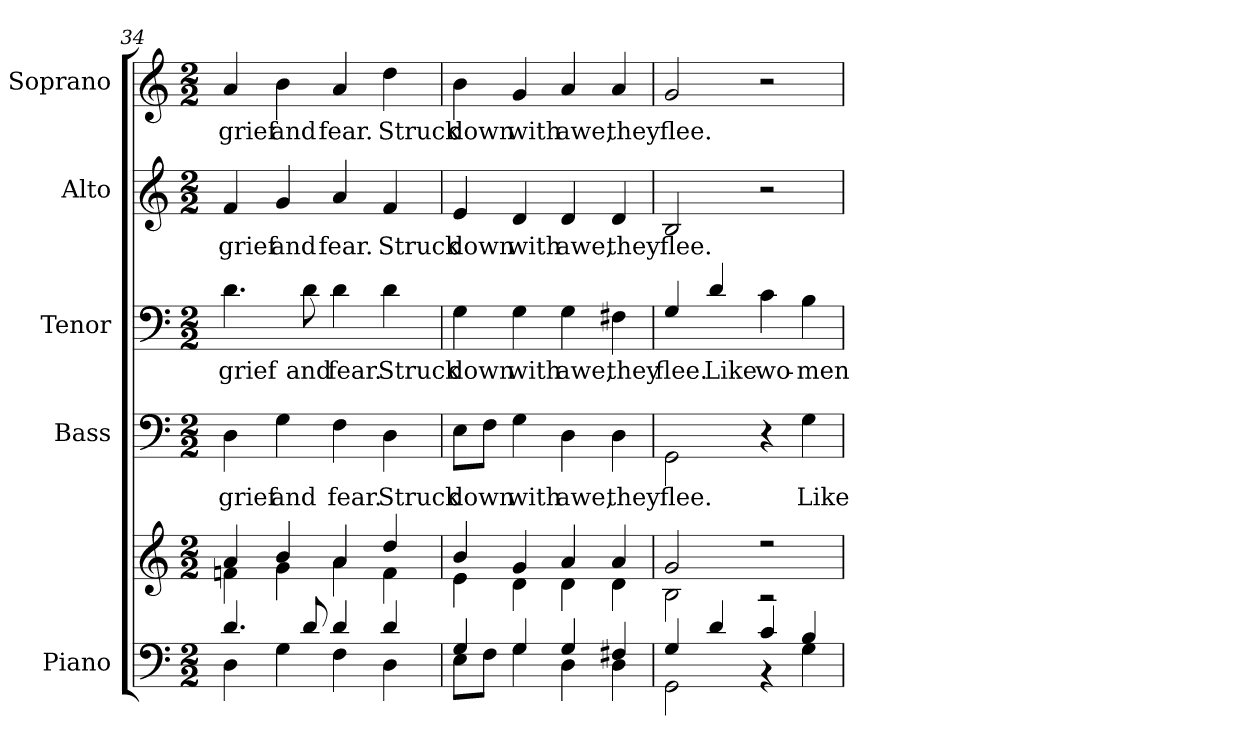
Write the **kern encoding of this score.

**kern	**kern	**kern	**text	**kern	**text	**kern	**text	**kern	**text
*part5	*part5	*part4	*part4	*part3	*part3	*part2	*part2	*part1	*part1
*staff6	*staff5	*staff4	*staff4	*staff3	*staff3	*staff2	*staff2	*staff1	*staff1
*I"Piano	*	*I"Bass	*	*I"Tenor	*	*I"Alto	*	*I"Soprano	*
*I'Pno.	*	*I'B.	*	*I'T.	*	*I'A.	*	*I'S.	*
*clefF4	*clefG2	*clefF4	*	*clefF4	*	*clefG2	*	*clefG2	*
*k[]	*k[]	*k[]	*	*k[]	*	*k[]	*	*k[]	*
*C:	*C:	*C:	*	*C:	*	*C:	*	*C:	*
*M2/2	*M2/2	*M2/2	*	*M2/2	*	*M2/2	*	*M2/2	*
=34	=34	=34	=34	=34	=34	=34	=34	=34	=34
*^	*^	*	*	*	*	*	*	*	*
!	!	!	!	!	!LO:LY:b:color=#000000	!	!	!	!	!	!
!	!	!	!	!	!	!	!LO:LY:b:color=#000000	!	!	!	!
!	!	!	!	!	!	!	!	!	!LO:LY:b:color=#000000	!	!
!	!	!	!	!	!	!	!	!	!	!	!LO:LY:b:color=#000000
4.di/	4Di\	4ai/	4fni\	4Di\	grief	4.di\	grief	4fi/	grief	4ai/	grief
!	!	!	!	!	!LO:LY:b:color=#000000	!	!	!	!	!	!
!	!	!	!	!	!	!	!	!	!LO:LY:b:color=#000000	!	!
!	!	!	!	!	!	!	!	!	!	!	!LO:LY:b:color=#000000
.	4Gi\	4bi/	4gi\	4Gi\	and	.	.	4gi/	and	4bi\	and
!	!	!	!	!	!	!	!LO:LY:b:color=#000000	!	!	!	!
8di/	.	.	.	.	.	8di\	and	.	.	.	.
!	!	!	!	!	!LO:LY:b:color=#000000	!	!	!	!	!	!
!	!	!	!	!	!	!	!LO:LY:b:color=#000000	!	!	!	!
!	!	!	!	!	!	!	!	!	!LO:LY:b:color=#000000	!	!
!	!	!	!	!	!	!	!	!	!	!	!LO:LY:b:color=#000000
4di/	4Fi\	4ai/	4ai\	4Fi\	fear.	4di\	fear.	4ai/	fear.	4ai/	fear.
!	!	!	!	!	!LO:LY:b:color=#000000	!	!	!	!	!	!
!	!	!	!	!	!	!	!LO:LY:b:color=#000000	!	!	!	!
!	!	!	!	!	!	!	!	!	!LO:LY:b:color=#000000	!	!
!	!	!	!	!	!	!	!	!	!	!	!LO:LY:b:color=#000000
4di/	4Di\	4ddi/	4fi\	4Di\	Struck	4di\	Struck	4fi/	Struck	4ddi\	Struck
!!LO:PB:g=z
=35	=35	=35	=35	=35	=35	=35	=35	=35	=35	=35	=35
!	!	!	!	!	!LO:LY:b:color=#000000	!	!	!	!	!	!
!	!	!	!	!	!	!	!LO:LY:b:color=#000000	!	!	!	!
!	!	!	!	!	!	!	!	!	!LO:LY:b:color=#000000	!	!
!	!	!	!	!	!	!	!	!	!	!	!LO:LY:b:color=#000000
4Gi/	8Ei\L	4bi/	4ei\	8Ei\L	down	4Gi\	down	4ei/	down	4bi\	down
.	8Fi\J	.	.	8Fi\J	.	.	.	.	.	.	.
!	!	!	!	!	!LO:LY:b:color=#000000	!	!	!	!	!	!
!	!	!	!	!	!	!	!LO:LY:b:color=#000000	!	!	!	!
!	!	!	!	!	!	!	!	!	!LO:LY:b:color=#000000	!	!
!	!	!	!	!	!	!	!	!	!	!	!LO:LY:b:color=#000000
4Gi/	4Gi\	4gi/	4di\	4Gi\	with	4Gi\	with	4di/	with	4gi/	with
!	!	!	!	!	!LO:LY:b:color=#000000	!	!	!	!	!	!
!	!	!	!	!	!	!	!LO:LY:b:color=#000000	!	!	!	!
!	!	!	!	!	!	!	!	!	!LO:LY:b:color=#000000	!	!
!	!	!	!	!	!	!	!	!	!	!	!LO:LY:b:color=#000000
4Gi/	4Di\	4ai/	4di\	4Di\	awe,	4Gi\	awe,	4di/	awe,	4ai/	awe,
!	!	!	!	!	!LO:LY:b:color=#000000	!	!	!	!	!	!
!	!	!	!	!	!	!	!LO:LY:b:color=#000000	!	!	!	!
!	!	!	!	!	!	!	!	!	!LO:LY:b:color=#000000	!	!
!	!	!	!	!	!	!	!	!	!	!	!LO:LY:b:color=#000000
4F#Xi/	4Di\	4ai/	4di\	4Di\	they	4F#Xi\	they	4di/	they	4ai/	they
=36	=36	=36	=36	=36	=36	=36	=36	=36	=36	=36	=36
!	!	!	!	!	!LO:LY:b:color=#000000	!	!	!	!	!	!
!	!	!	!	!	!	!	!LO:LY:b:color=#000000	!	!	!	!
!	!	!	!	!	!	!	!	!	!LO:LY:b:color=#000000	!	!
!	!	!	!	!	!	!	!	!	!	!	!LO:LY:b:color=#000000
4Gi/	2GGi\	2gi/	2Bi\	2GGi\	flee.	4Gi/	flee.	2Bi/	flee.	2gi/	flee.
!	!	!	!	!	!	!	!LO:LY:b:color=#000000	!	!	!	!
4di/	.	.	.	.	.	4di/	Like	.	.	.	.
!	!	!	!	!	!	!	!LO:LY:b:color=#000000	!	!	!	!
4ci/	4r	2r	2r	4r	.	4ci\	wo-	2r	.	2r	.
!	!	!	!	!	!LO:LY:b:color=#000000	!	!	!	!	!	!
!	!	!	!	!	!	!	!LO:LY:b:color=#000000	!	!	!	!
4Bi/	4Gi\	.	.	4Gi\	Like	4Bi\	-men	.	.	.	.
*v	*v	*	*	*	*	*	*	*	*	*	*
*	*v	*v	*	*	*	*	*	*	*	*
=	=	=	=	=	=	=	=	=	=
*-	*-	*-	*-	*-	*-	*-	*-	*-	*-
